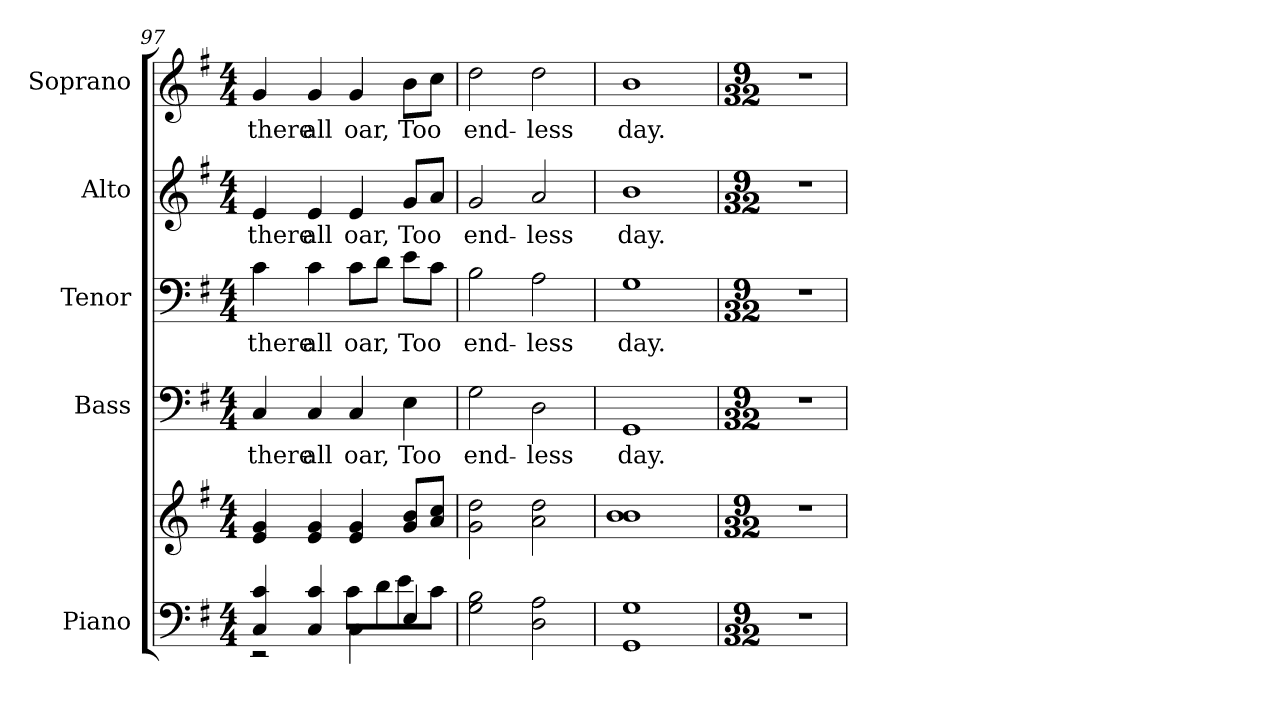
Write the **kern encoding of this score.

**kern	**kern	**kern	**text	**kern	**text	**kern	**text	**kern	**text
*part5	*part5	*part4	*part4	*part3	*part3	*part2	*part2	*part1	*part1
*staff6	*staff5	*staff4	*staff4	*staff3	*staff3	*staff2	*staff2	*staff1	*staff1
*I"Piano	*	*I"Bass	*	*I"Tenor	*	*I"Alto	*	*I"Soprano	*
*I'Pno.	*	*I'B.	*	*I'T.	*	*I'A.	*	*I'S.	*
!!LO:PB:g=z
*clefF4	*clefG2	*clefF4	*	*clefF4	*	*clefG2	*	*clefG2	*
*k[f#]	*k[f#]	*k[f#]	*	*k[f#]	*	*k[f#]	*	*k[f#]	*
*G:	*G:	*G:	*	*G:	*	*G:	*	*G:	*
*M4/4	*M4/4	*M4/4	*	*M4/4	*	*M4/4	*	*M4/4	*
=97	=97	=97	=97	=97	=97	=97	=97	=97	=97
*^	*	*	*	*	*	*	*	*	*
!	!	!	!	!LO:LY:b:color=#000000	!	!	!	!	!	!
!	!	!	!	!	!	!LO:LY:b:color=#000000	!	!	!	!
!	!	!	!	!	!	!	!	!LO:LY:b:color=#000000	!	!
!	!	!	!	!	!	!	!	!	!	!LO:LY:b:color=#000000
4Ci/ 4ci	2r	4ei/ 4gi	4Ci/	there	4ci\	there	4ei/	there	4gi/	there
!	!	!	!	!LO:LY:b:color=#000000	!	!	!	!	!	!
!	!	!	!	!	!	!LO:LY:b:color=#000000	!	!	!	!
!	!	!	!	!	!	!	!	!LO:LY:b:color=#000000	!	!
!	!	!	!	!	!	!	!	!	!	!LO:LY:b:color=#000000
4Ci/ 4ci	.	4ei/ 4gi	4Ci/	all	4ci\	all	4ei/	all	4gi/	all
!	!	!	!	!LO:LY:b:color=#000000	!	!	!	!	!	!
!	!	!	!	!	!	!LO:LY:b:color=#000000	!	!	!	!
!	!	!	!	!	!	!	!	!LO:LY:b:color=#000000	!	!
!	!	!	!	!	!	!	!	!	!	!LO:LY:b:color=#000000
4Ci\	8ci\L	4ei/ 4gi	4Ci/	oar,	8ci\L	oar,	4ei/	oar,	4gi/	oar,
.	8di\	.	.	.	8di\J	.	.	.	.	.
!	!	!	!	!LO:LY:b:color=#000000	!	!	!	!	!	!
!	!	!	!	!	!	!LO:LY:b:color=#000000	!	!	!	!
!	!	!	!	!	!	!	!	!LO:LY:b:color=#000000	!	!
!	!	!	!	!	!	!	!	!	!	!LO:LY:b:color=#000000
4Ei/	8ei\	8gi/ 8biL	4Ei\	Too	8ei\L	Too	8gi/L	Too	8bi\L	Too
.	8ci\J	8ai/ 8cciJ	.	.	8ci\J	.	8ai/J	.	8cci\J	.
*v	*v	*	*	*	*	*	*	*	*	*
=98	=98	=98	=98	=98	=98	=98	=98	=98	=98
*^	*	*	*	*	*	*	*	*	*
!	!	!	!	!LO:LY:b:color=#000000	!	!	!	!	!	!
*v	*v	*	*	*	*	*	*	*	*	*
*^	*	*	*	*	*	*	*	*	*
!	!	!	!	!	!	!LO:LY:b:color=#000000	!	!	!	!
*v	*v	*	*	*	*	*	*	*	*	*
*^	*	*	*	*	*	*	*	*	*
!	!	!	!	!	!	!	!	!LO:LY:b:color=#000000	!	!
*v	*v	*	*	*	*	*	*	*	*	*
*^	*	*	*	*	*	*	*	*	*
!	!	!	!	!	!	!	!	!	!	!LO:LY:b:color=#000000
*v	*v	*	*	*	*	*	*	*	*	*
2Gi\ 2Bi	2gi\ 2ddi	2Gi\	end-	2Bi\	end-	2gi/	end-	2ddi\	end-
!	!	!	!LO:LY:b:color=#000000	!	!	!	!	!	!
!	!	!	!	!	!LO:LY:b:color=#000000	!	!	!	!
!	!	!	!	!	!	!	!LO:LY:b:color=#000000	!	!
!	!	!	!	!	!	!	!	!	!LO:LY:b:color=#000000
2Di\ 2Ai	2ai\ 2ddi	2Di\	-less	2Ai\	-less	2ai/	-less	2ddi\	-less
!!LO:PB:g=z
=99	=99	=99	=99	=99	=99	=99	=99	=99	=99
!	!	!	!LO:LY:b:color=#000000	!	!	!	!	!	!
!	!	!	!	!	!LO:LY:b:color=#000000	!	!	!	!
!	!	!	!	!	!	!	!LO:LY:b:color=#000000	!	!
!	!	!	!	!	!	!	!	!	!LO:LY:b:color=#000000
1GGi 1Gi	1bi 1bi	1GGi	day.	1Gi	day.	1bi	day.	1bi	day.
=100	=100	=100	=100	=100	=100	=100	=100	=100	=100
*M9/32	*M9/32	*M9/32	*	*M9/32	*	*M9/32	*	*M9/32	*
!LO:N:vis=1	!LO:N:vis=1	!LO:N:vis=1	!	!LO:N:vis=1	!	!LO:N:vis=1	!	!LO:N:vis=1	!
32%9r	32%9r	32%9r	.	32%9r	.	32%9r	.	32%9r	.
=	=	=	=	=	=	=	=	=	=
*-	*-	*-	*-	*-	*-	*-	*-	*-	*-
